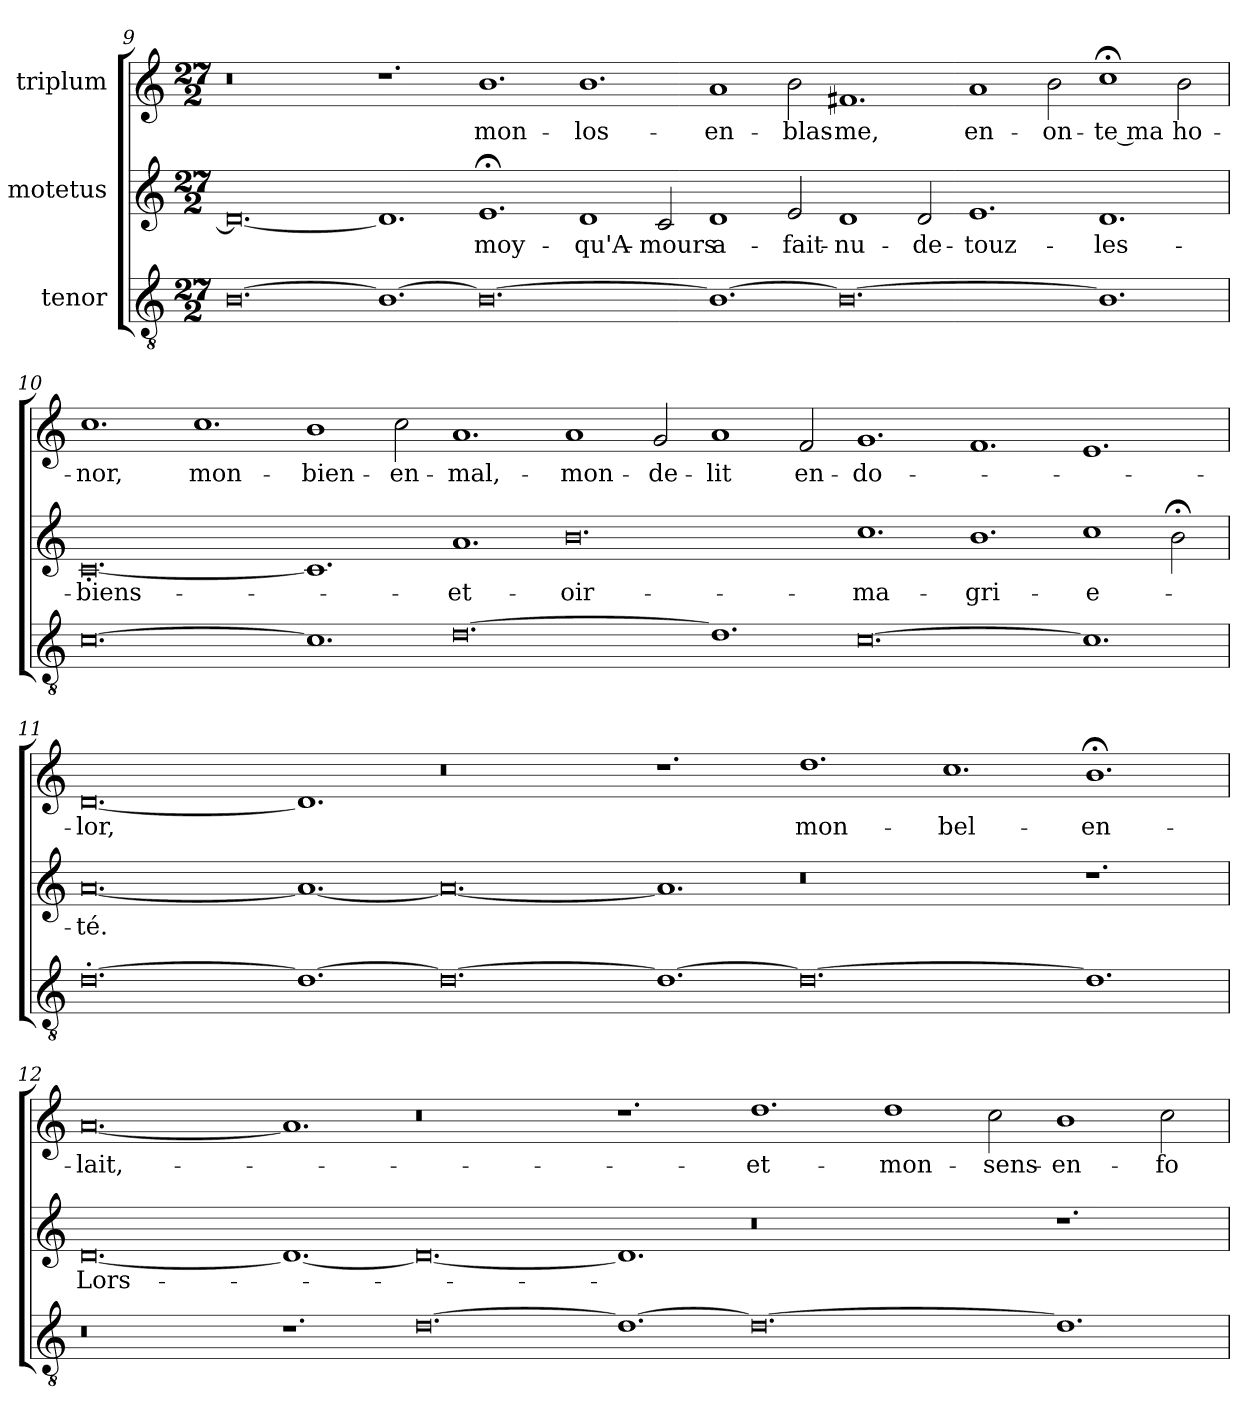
**kern	**kern	**text	**kern	**text
*part3	*part2	*part2	*part1	*part1
*staff3	*staff2	*staff2	*staff1	*staff1
*I"tenor	*I"motetus	*	*I"triplum	*
!!LO:LB:g=z
*clefGv2	*clefG2	*	*clefG2	*
*k[]	*k[]	*	*k[]	*
*C:	*C:	*	*C:	*
*M27/2	*M27/2	*	*M27/2	*
=9	=9	=9	=9	=9
[0.B\	0.d/_	.	0.r	.
1.B\_	1.d/]	.	1.r	.
0.B\_	1.e;</	moy-	1.b\	mon-
.	1d/	qu'A-	1.b\	los-
.	2c/	-mours	.	.
1.B\_	1d/	a-	1a/	en-
.	2e/	fait-	2b\	blas-
0.B\_	1d/	nu-	1.f#X/	-me,
.	2d/	de-	.	.
.	1.e/	touz-	1a/	en-
.	.	.	2b\	on-
1.B\]	1.d/	les-	1cc;<\	-te ma
.	.	.	2b\	ho-
!!LO:PB:g=z
=10	=10	=10	=10	=10
[0.c\	[0.c'/	biens-	1.cc\	-nor,
.	.	.	1.cc\	mon-
1.c\]	1.c/]	.	1b\	bien-
.	.	.	2cc\	en-
[0.d\	1.a/	et-	1.a/	mal,-
.	0.b\	oir-	1a/	mon-
.	.	.	2g/	de-
1.d\]	.	.	1a/	-lit
.	.	.	2f/	en-
[0.c\	1.cc\	ma-	1.g/	do-
.	1.b\	gri-	1.f/	.
1.c\]	1cc\	-e-	1.e/	.
.	2b;<\	.	.	.
=11	=11	=11	=11	=11
[0.d'\	[0.a/	-té.	[0.d/	-lor,
1.d\_	1.a/_	.	1.d/]	.
0.d\_	0.a/_	.	0.r	.
1.d\_	1.a/]	.	1.r	.
0.d\_	0.r	.	1.dd\	mon-
.	.	.	1.cc\	bel-
1.d\]	1.r	.	1.b;<\	en-
!!LO:LB:g=z
=12	=12	=12	=12	=12
0.r	[0.d/	Lors-	[0.a/	lait,-
1.r	1.d/_	.	1.a/]	.
[0.d\	0.d/_	.	0.r	.
1.d\_	1.d/]	.	1.r	.
0.d\_	0.r	.	1.dd\	et-
.	.	.	1dd\	mon-
.	.	.	2cc\	sens-
1.d\]	1.r	.	1b\	en-
.	.	.	2cc\	fo-
=	=	=	=	=
*-	*-	*-	*-	*-
